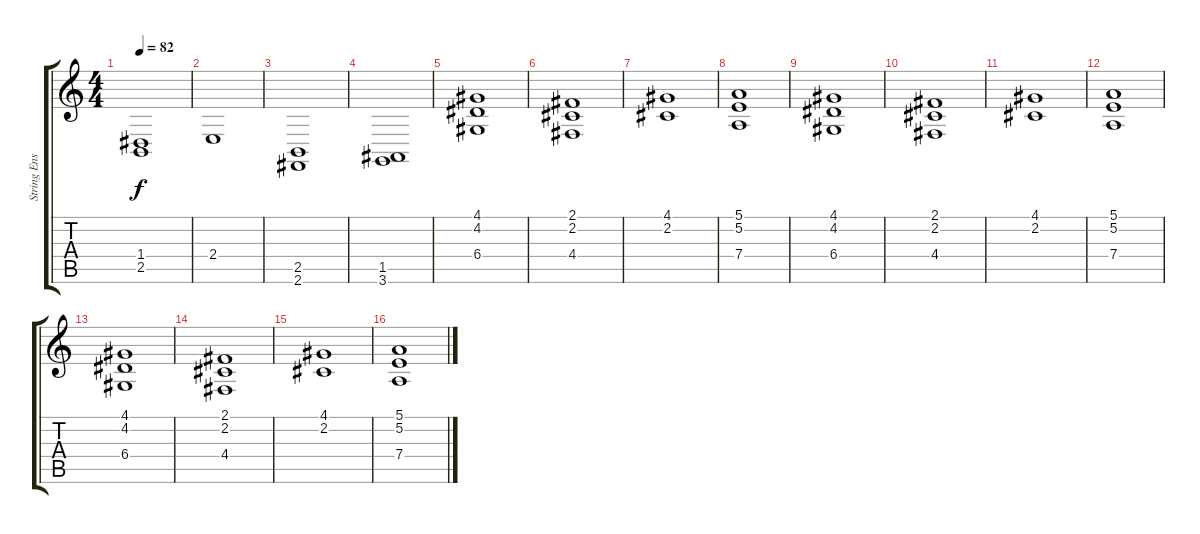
\track ("String Ensemble" "String Ens") {instrument stringensemble2}
\staff {score tabs}
\tuning (E4 B3 G3 D3 A2 E2) {hide}
\ts (4 4)
\tempo 82
\clef g2
\ks c
(1.4 2.5).1{dy f} |
2.4.1 |
(2.5 2.6).1 |
(1.5 3.6).1 |
(4.1 4.2 6.4).1 |
(2.1 2.2 4.4).1 |
(4.1 2.2).1 |
(5.1 5.2 7.4).1 |
(4.1 4.2 6.4).1 |
(2.1 2.2 4.4).1 |
(4.1 2.2).1 |
(5.1 5.2 7.4).1 |
(4.1 4.2 6.4).1 |
(2.1 2.2 4.4).1 |
(4.1 2.2).1 |
(5.1 5.2 7.4).1
